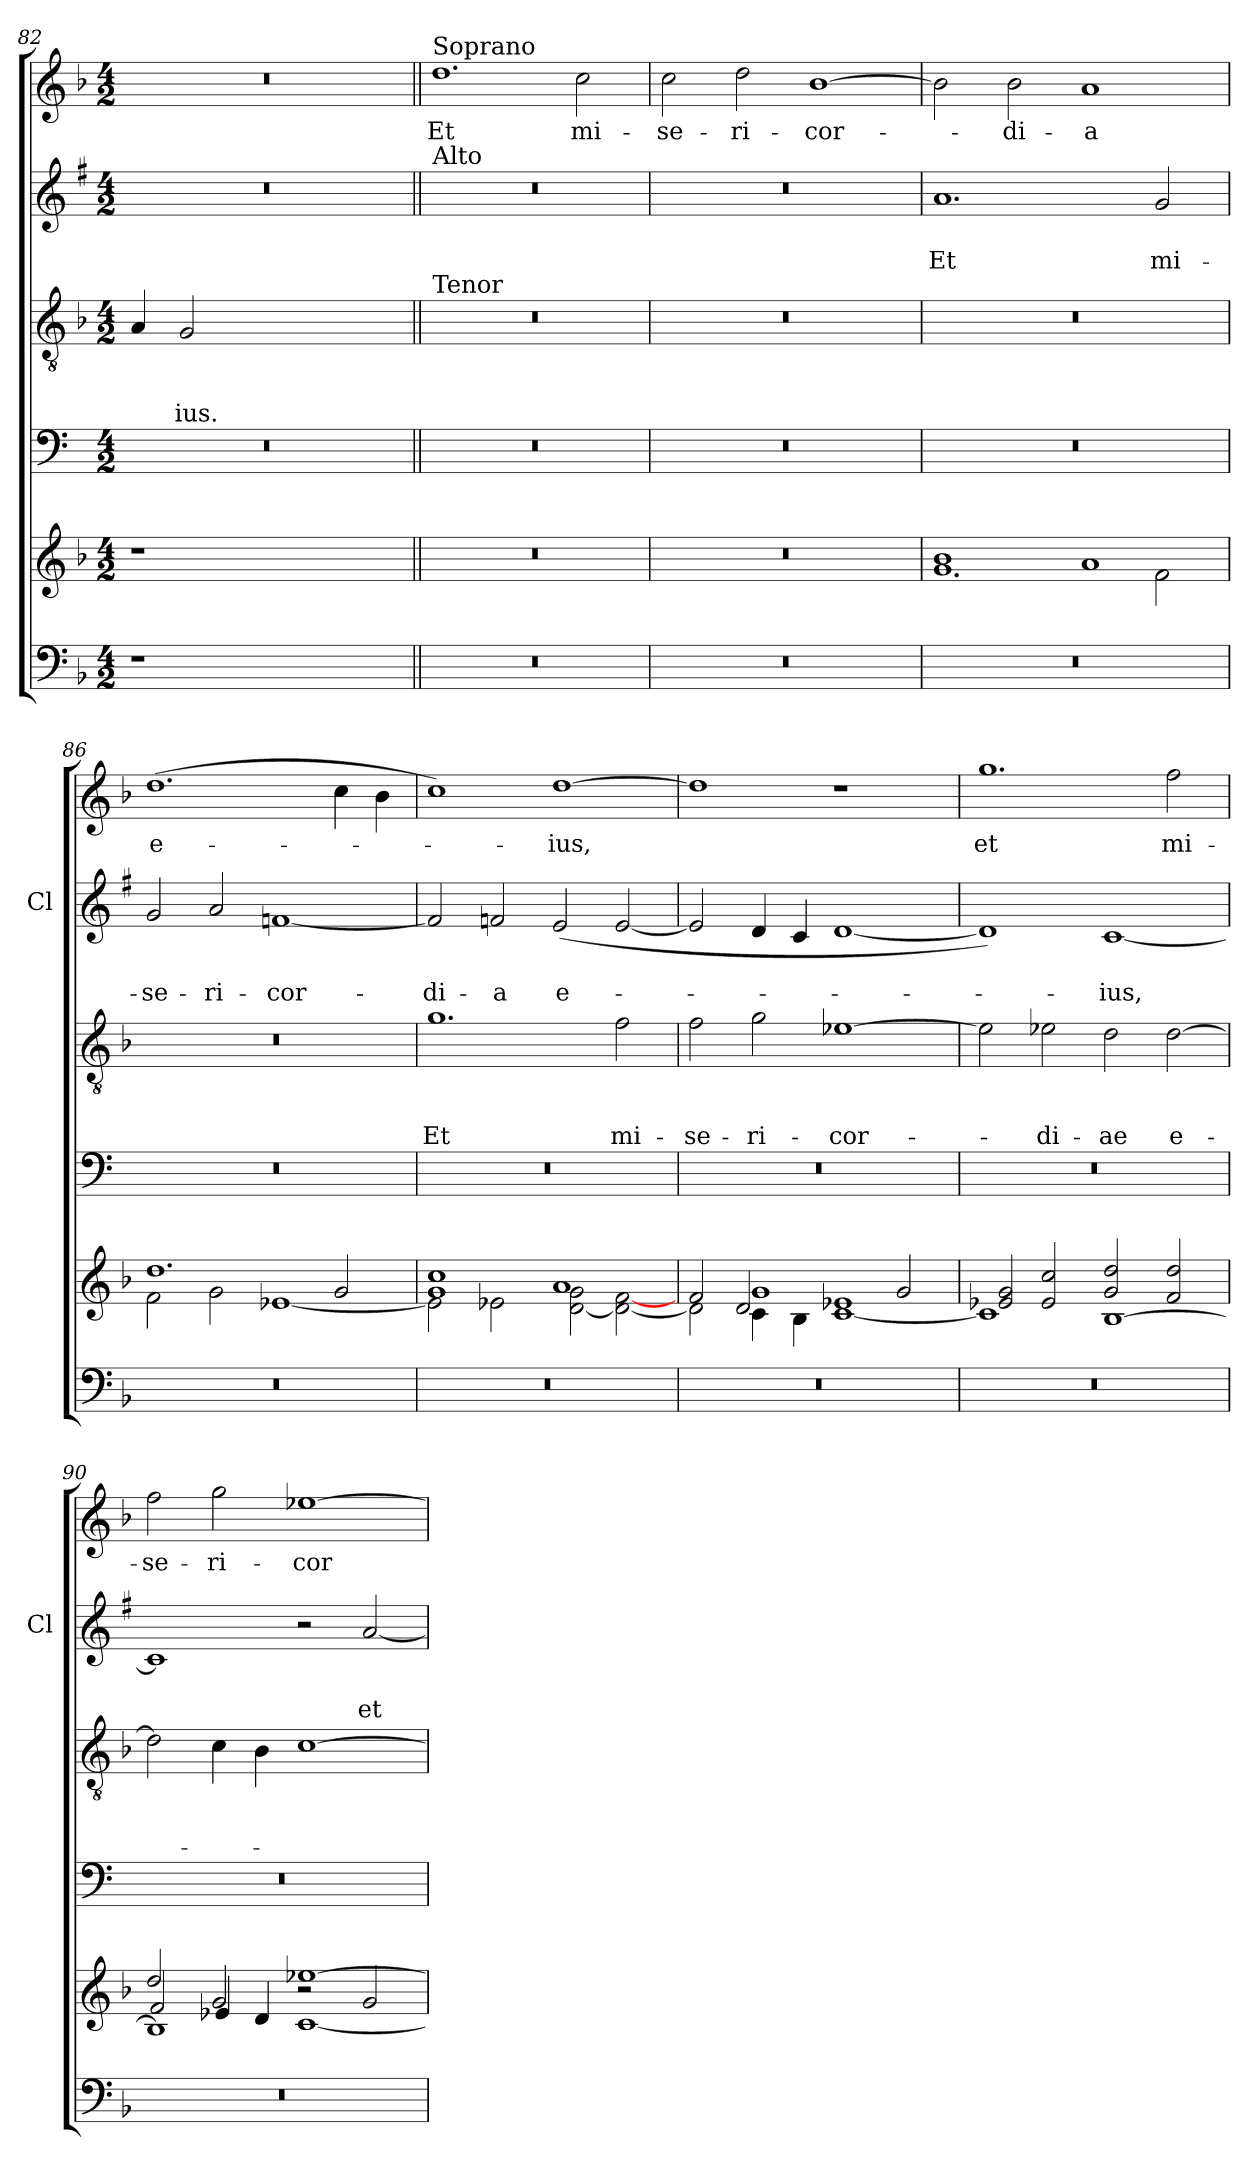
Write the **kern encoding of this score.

**kern	**kern	**kern	**kern	**text	**text	**text	**kern	**text	**text	**kern	**text
*part5	*part5	*part4	*part3	*part3	*part3	*part3	*part2	*part2	*part2	*part1	*part1
*staff6	*staff5	*staff4	*staff3	*staff3	*staff3	*staff3	*staff2	*staff2	*staff2	*staff1	*staff1
*	*	*	*	*	*	*	*I'Cl	*	*	*	*
*clefF4	*clefG2	*clefF4	*clefGv2	*	*	*	*clefG2	*	*	*clefG2	*
*	*	*ITrd4c7	*	*	*	*	*ITrd1c2	*	*	*	*
*k[b-]	*k[b-]	*k[b-]	*k[b-]	*	*	*	*k[b-]	*	*	*k[b-]	*
*F:	*F:	*F:	*F:	*	*	*	*F:	*	*	*F:	*
*M4/2	*M4/2	*M4/2	*M4/2	*	*	*	*M4/2	*	*	*M4/2	*
=82	=82	=82	=82	=82	=82	=82	=82	=82	=82	=82	=82
1r	1r	0r	4A/	.	.	.	0r	.	.	0r	.
.	.	.	2G/	.	.	-ius.	.	.	.	.	.
.	.	.	4ryy	.	.	.	.	.	.	.	.
1ryy	1ryy	.	1ryy	.	.	.	.	.	.	.	.
=83||	=83||	=83||	=83||	=83||	=83||	=83||	=83||	=83||	=83||	=83||	=83||
!	!	!	!	!	!	!	!	!	!	!LO:TX:a:t=Soprano	!
!	!	!	!	!	!	!	!LO:TX:a:t=Alto	!	!	!	!
!	!	!	!LO:TX:a:t=Tenor	!	!	!	!	!	!	!	!
0r	0r	0r	0r	.	.	.	0r	.	.	1.dd	Et
.	.	.	.	.	.	.	.	.	.	2cc\	mi-
=84	=84	=84	=84	=84	=84	=84	=84	=84	=84	=84	=84
0r	0r	0r	0r	.	.	.	0r	.	.	2cc\	-se-
.	.	.	.	.	.	.	.	.	.	2dd\	-ri-
.	.	.	.	.	.	.	.	.	.	[1b-	-cor-
=85	=85	=85	=85	=85	=85	=85	=85	=85	=85	=85	=85
*	*^	*	*	*	*	*	*	*	*	*	*
0r	1b-	1.g	0r	0r	.	.	.	1.g	.	Et	2b-\]	.
.	.	.	.	.	.	.	.	.	.	.	2b-\	-di-
.	1a	.	.	.	.	.	.	.	.	.	1a	-a
.	.	2f\	.	.	.	.	.	2f/	.	mi-	.	.
!!LO:LB:g=z
=86	=86	=86	=86	=86	=86	=86	=86	=86	=86	=86	=86	=86
0r	1.dd	2f\	0r	0r	.	.	.	2f/	.	-se-	(1.dd	e-
.	.	2g\	.	.	.	.	.	2g/	.	-ri-	.	.
.	.	[<1e-X	.	.	.	.	.	[1e-X	.	-cor-	.	.
.	2g/	.	.	.	.	.	.	.	.	.	4cc\	.
.	.	.	.	.	.	.	.	.	.	.	4b-\	.
=87	=87	=87	=87	=87	=87	=87	=87	=87	=87	=87	=87	=87
0r	1g 1cc	2e-\]	0r	1.g	.	.	Et	2e-/]	.	-di-	1cc)	.
.	.	2e-X\	.	.	.	.	.	2e-X/	.	-a	.	.
.	1a	[<2d\ 2g\	.	.	.	.	.	(>2d/	.	e-	[1dd	-ius,
.	.	2d\_ [<2f\	.	2f\	.	.	mi-	[2d/	.	.	.	.
=88	=88	=88	=88	=88	=88	=88	=88	=88	=88	=88	=88	=88
*	*	*^	*	*	*	*	*	*	*	*	*	*
0r	2f/	2d\]	2ryy	0r	2f\	.	.	-se-	2d/]	.	.	1dd]	.
.	1g	4c\	2d/	.	2g\	.	.	-ri-	4c/	.	.	.	.
.	.	4B-\	.	.	.	.	.	.	4B-/	.	.	.	.
.	.	[<1c	1e-X	.	[1e-X	.	.	-cor-	[1c	.	.	1r	.
.	2g/	.	.	.	.	.	.	.	.	.	.	.	.
*	*	*v	*v	*	*	*	*	*	*	*	*	*	*
=89	=89	=89	=89	=89	=89	=89	=89	=89	=89	=89	=89	=89
0r	1c]	2e-X/ 2g/	0r	2e-\]	.	.	.	1c])	.	.	1.gg	et
.	.	2e-/ 2cc/	.	2e-X\	.	.	-di-	.	.	.	.	.
.	[<1B-	2g/ 2dd/	.	2d\	.	.	-ae	[1B-	.	-ius,	.	.
.	.	2f/ 2dd/	.	[2d\	.	.	e-	.	.	.	2ff\	mi-
=90	=90	=90	=90	=90	=90	=90	=90	=90	=90	=90	=90	=90
*	*	*^	*	*	*	*	*	*	*	*	*	*
0r	2dd/	1B-]	2f/	0r	2d\]	.	.	.	1B-]	.	.	2ff\	-se-
.	2g/	.	4e-X/	.	4c\	.	.	.	.	.	.	2gg\	-ri-
.	.	.	4d/	.	4B-\	.	.	.	.	.	.	.	.
.	[>1ee-X	[<1c	2r	.	[1c	.	.	.	2r	.	.	[1ee-X	-cor-
.	.	.	2g/	.	.	.	.	.	[2g/	.	et	.	.
*	*v	*v	*v	*	*	*	*	*	*	*	*	*	*
=	=	=	=	=	=	=	=	=	=	=	=
*-	*-	*-	*-	*-	*-	*-	*-	*-	*-	*-	*-
